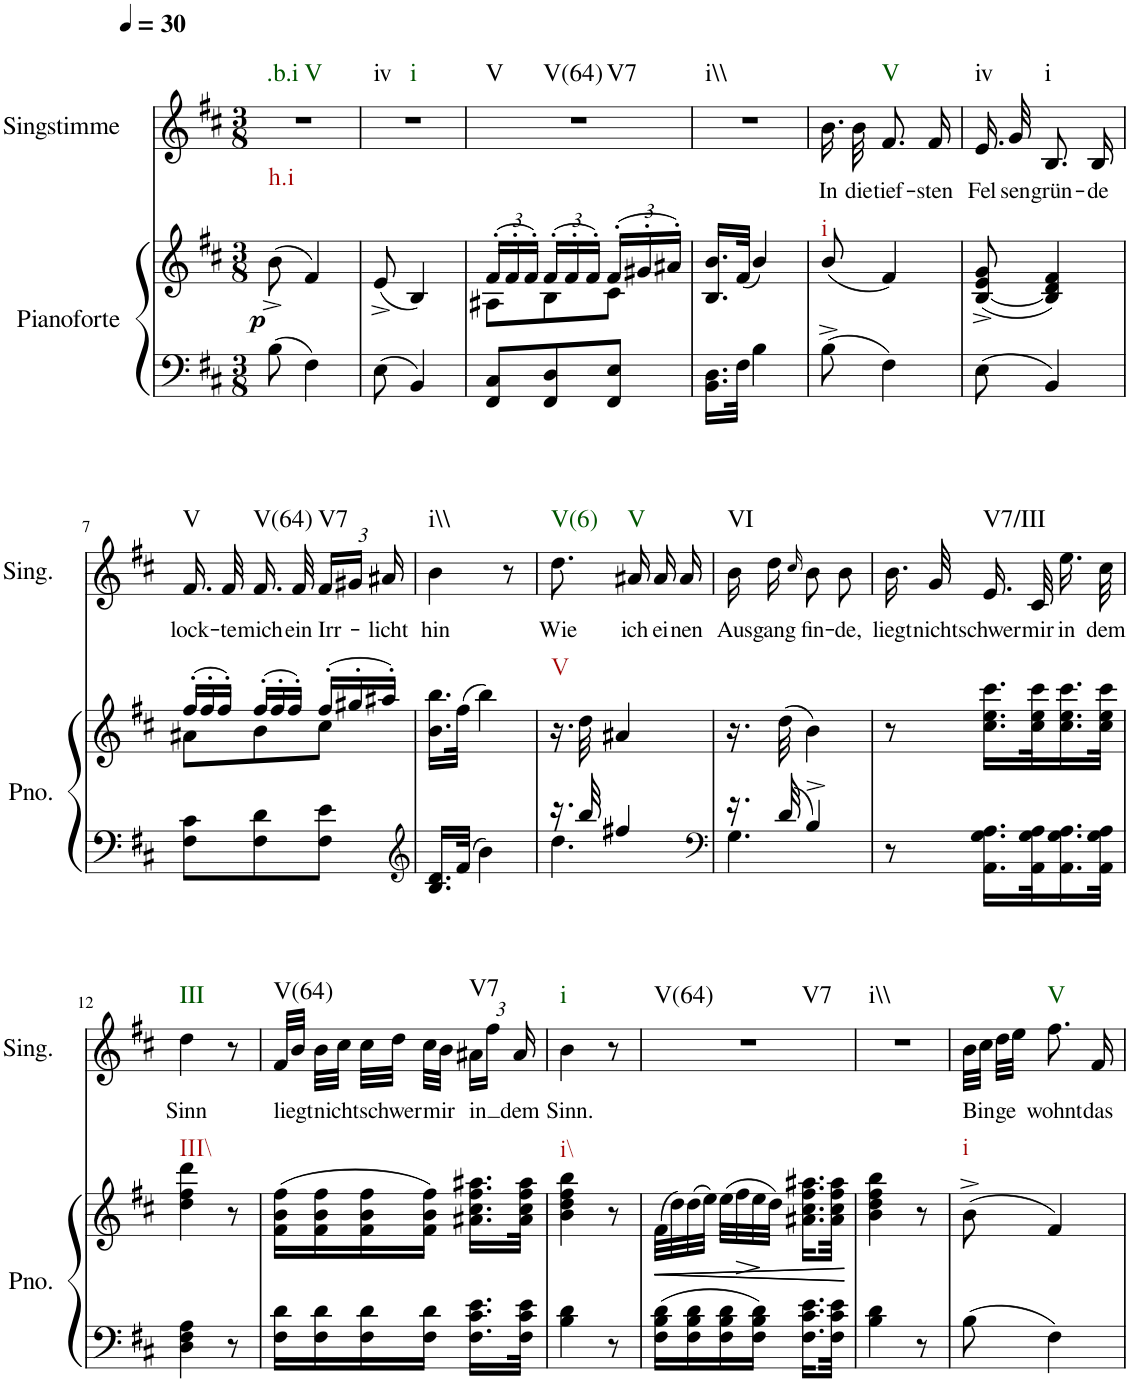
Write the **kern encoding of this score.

**kern	**kern	**dynam	**kern	**text	**harte
*part2	*part2	*part2	*part1	*part1	*part1
*staff3	*staff2	*staff2/3	*staff1	*staff1	*
*I"Pianoforte	*	*	*I"Singstimme	*	*
*I'Pno.	*	*	*I'Sing.	*	*
*clefF4	*clefG2	*	*clefG2	*	*
*k[f#c#]	*k[f#c#]	*	*k[f#c#]	*	*
*M3/8	*M3/8	*	*M3/8	*	*
*MM30	*MM30	*	*MM30	*	*
=1	=1	=1	=1	=1	=1
!	!	!LO:DY:a=2	!	!	!LO:H:n=1:kt=.b.i
!	!	!	!	!	!LO:H:n=2:kt=V
8B\	(8b^<\	p	4.r	.	N N
4F#\	4f#/)	.	.	.	.
=2	=2	=2	=2	=2	=2
!	!	!	!	!	!LO:H:n=1:kt=iv
!	!	!	!	!	!LO:H:n=2:kt=i
8E\	(8e^/	.	4.r	.	N N
4BB/	4B/)	.	.	.	.
=3	=3	=3	=3	=3	=3
*	*Xbrackettup	*	*	*	*
*	*^	*	*	*	*
!	!	!	!	!	!	!LO:H:n=1:kt=V
!	!	!	!	!	!	!LO:H:n=2:kt=V(64)
!	!	!	!	!	!	!LO:H:n=3:kt=V7
8FF#/ 8C#/L	(24f#'/LL	8A#X\L	.	4.r	.	N N N
.	24f#'/	.	.	.	.	.
.	24f#'/JJ)	.	.	.	.	.
8FF#/ 8D/	(24f#'/LL	8B\	.	.	.	.
.	24f#'/	.	.	.	.	.
.	24f#'/JJ)	.	.	.	.	.
8FF#/ 8E/J	(24f#'/LL	8c#\J	.	.	.	.
.	24g#X'/	.	.	.	.	.
.	24a#X'/JJ)	.	.	.	.	.
*	*v	*v	*	*	*	*
=4	=4	=4	=4	=4	=4
!	!	!	!	!	!LO:H:kt=i\\
16.BB\ 16.D\LL	16.B/ 16.b/LL	.	4.r	.	N
32F#\JJk	(32f#/JJk	.	.	.	.
4B\	4b/)	.	.	.	.
=5	=5	=5	=5	=5	=5
!	!	!	!	!LO:LY:b	!
8B^\	(8b/	.	16.b\	In	.
!	!	!	!	!LO:LY:b	!
.	.	.	32b\	die	.
!	!	!	!	!LO:LY:b	!LO:H:kt=V
4F#\	4f#/)	.	8.f#/	tief-	N
!	!	!	!	!LO:LY:b	!
.	.	.	16f#/	-sten	.
=6	=6	=6	=6	=6	=6
!	!	!	!	!LO:LY:b	!LO:H:kt=iv
8E\	([8B/^ 8e/^ 8g/^	.	16.e/	Fel-	N
!	!	!	!	!LO:LY:b	!
.	.	.	32g/	-sen-	.
!	!	!	!	!LO:LY:b	!LO:H:kt=i
4BB/	4B/] 4d/ 4f#/)	.	8.B/	-grün-	N
!	!	!	!	!LO:LY:b	!
.	.	.	16B/	-de	.
!!LO:LB:g=z
=7	=7	=7	=7	=7	=7
*	*Xtuplet	*	*	*	*
*	*^	*	*	*	*
!	!	!	!	!	!LO:LY:b	!LO:H:kt=V
8F#\ 8c#\L	(24ff#'/LL	8a#X\L	.	16.f#/	lock-	N
.	24ff#'/	.	.	.	.	.
.	24ff#'/JJ)	.	.	.	.	.
!	!	!	!	!	!LO:LY:b	!
.	.	.	.	32f#/	-te	.
!	!	!	!	!	!LO:LY:b	!LO:H:kt=V(64)
8F#\ 8d\	(24ff#'/LL	8b\	.	16.f#/	mich	N
.	24ff#'/	.	.	.	.	.
.	24ff#'/JJ)	.	.	.	.	.
!	!	!	!	!	!LO:LY:b	!
.	.	.	.	32f#/	ein	.
*	*	*	*	*Xbrackettup	*	*
!	!	!	!	!	!LO:LY:b	!LO:H:kt=V7
8F#\ 8e\J	(24ff#'/LL	8cc#\J	.	24f#/LL	Irr-	N
.	24gg#X'/	.	.	24g#X/JJ	.	.
!	!	!	!	!	!LO:LY:b	!
.	24aa#X'/JJ)	.	.	24a#X/	-licht	.
*	*v	*v	*	*	*	*
=8	=8	=8	=8	=8	=8
*clefG2	*	*	*	*	*
!	!	!	!	!LO:LY:b	!LO:H:kt=i\\
16.B/ 16.d/LL	16.b\ 16.bb\LL	.	4b\	hin	N
32f#/JJk	(32ff#\JJk	.	.	.	.
4b\	4bb\)	.	.	.	.
.	.	.	8r	.	.
=9	=9	=9	=9	=9	=9
*^	*	*	*	*	*
!	!	!	!	!	!LO:LY:b	!LO:H:kt=V(6)
16.r	4.dd\	16.r	.	8.dd\	Wie	N
32bb/	.	32dd\	.	.	.	.
4ff#X/	.	4a#X/	.	.	.	.
!	!	!	!	!	!LO:LY:b	!LO:H:kt=V
.	.	.	.	16a#X/	ich	N
!	!	!	!	!	!LO:LY:b	!
.	.	.	.	16a#/	ei-	.
!	!	!	!	!	!LO:LY:b	!
.	.	.	.	16a#/	-nen	.
=10	=10	=10	=10	=10	=10	=10
*clefF4	*	*	*	*	*	*
!	!	!	!	!	!LO:LY:b	!LO:H:kt=VI
16.r	4.G\	16.r	.	16b\	Aus-	N
!	!	!	!	!	!LO:LY:b	!
.	.	.	.	16dd\	-gang	.
32d/	.	(32dd\	.	.	.	.
.	.	.	.	16qcc#/	.	.
!	!	!	!	!	!LO:LY:b	!
4B^/	.	4b\)	.	8b\	fin-	.
!	!	!	!	!	!LO:LY:b	!
.	.	.	.	8b\	-de,	.
*v	*v	*	*	*	*	*
=11	=11	=11	=11	=11	=11
!	!	!	!	!LO:LY:b	!
8r	8r	.	16.b\	liegt	.
!	!	!	!	!LO:LY:b	!
.	.	.	32g/	nicht	.
!	!	!	!	!LO:LY:b	!LO:H:kt=V7/III
16.AA\ 16.G\ 16.A\LL	16.cc#\ 16.ee\ 16.ccc#\LL	.	16.e/	schwer	N
!	!	!	!	!LO:LY:b	!
32AA\ 32G\ 32A\K	32cc#\ 32ee\ 32ccc#\K	.	32c#/	mir	.
!	!	!	!	!LO:LY:b	!
16.AA\ 16.G\ 16.A\	16.cc#\ 16.ee\ 16.ccc#\	.	16.ee\	in	.
!	!	!	!	!LO:LY:b	!
32AA\ 32G\ 32A\JJk	32cc#\ 32ee\ 32ccc#\JJk	.	32cc#\	dem	.
!!LO:LB:g=z
=12	=12	=12	=12	=12	=12
!	!	!	!	!LO:LY:b	!LO:H:kt=III
4D\ 4F#\ 4A\	4dd\ 4ff#\ 4ddd\	.	4dd\	Sinn	N
8r	8r	.	8r	.	.
=13	=13	=13	=13	=13	=13
!	!	!	!	!LO:LY:b	!LO:H:kt=V(64)
16F#\ 16d\LL	(16f#\ 16b\ 16ff#\LL	.	32f#/LLL	liegt	N
.	.	.	32b/JJJ	.	.
!	!	!	!	!LO:LY:b	!
16F#\ 16d\	16f#\ 16b\ 16ff#\	.	32b\LLL	nicht	.
.	.	.	32cc#\JJJ	.	.
!	!	!	!	!LO:LY:b	!
16F#\ 16d\	16f#\ 16b\ 16ff#\	.	32cc#\LLL	schwer	.
.	.	.	32dd\JJJ	.	.
!	!	!	!	!LO:LY:b	!
16F#\ 16d\JJ	16f#\ 16b\ 16ff#\JJ)	.	32cc#\LLL	mir	.
.	.	.	32b\JJJ	.	.
!	!	!	!	!LO:LY:b	!LO:H:kt=V7
16.F#\ 16.c#\ 16.e\LL	16.a#X\ 16.cc#\ 16.ff#\ 16.aa#X\LL	.	24a#X\LL	in	N
.	.	.	24ff#\JJ	.	.
!	!	!	!	!LO:LY:b	!
.	.	.	24a#/	dem	.
32F#\ 32c#\ 32e\JJk	32a#\ 32cc#\ 32ff#\ 32aa#\JJk	.	.	.	.
=14	=14	=14	=14	=14	=14
!	!	!	!	!LO:LY:b	!LO:H:kt=i
4B\ 4d\	4b\ 4dd\ 4ff#\ 4bb\	.	4b\	Sinn.	N
8r	8r	.	8r	.	.
=15	=15	=15	=15	=15	=15
!	!	!LO:HP:b	!	!	!LO:H:n=1:kt=V(64)
!	!	!	!	!	!LO:H:n=2:kt=V7
16F#\ 16B\ 16d\LL	(32f#\LLL	<	4.r	.	N N
!	!	!LO:HP:b	!	!	!
.	32dd\)	<	.	.	.
16F#\ 16B\ 16d\	(32dd\	.	.	.	.
.	32ee\JJJ)	.	.	.	.
16F#\ 16B\ 16d\	(32ee\LLL	.	.	.	.
!	!	!LO:HP:b	!	!	!
.	32ff#\	>	.	.	.
16F#\ 16B\ 16d\JJ	32ee\	.	.	.	.
.	32dd\JJJ)	.	.	.	.
16.F#\ 16.c#\ 16.e\LL	16.a#X\ 16.cc#\ 16.ff#\ 16.aa#X\LL	.	.	.	.
32F#\ 32c#\ 32e\JLL	32a#\ 32cc#\ 32ff#\ 32aa#\JLL	.	.	.	.
.	.	[ [ ]	.	.	.
=16	=16	=16	=16	=16	=16
!	!	!	!	!	!LO:H:kt=i\\
4B\ 4d\	4b\ 4dd\ 4ff#\ 4bb\	.	4.r	.	N
8r	8r	.	.	.	.
=17	=17	=17	=17	=17	=17
!	!	!	!	!LO:LY:b	!
8B\	(8b^\	.	32b\LLL	Bin	.
.	.	.	32cc#\JJJ	.	.
!	!	!	!	!LO:LY:b	!
.	.	.	32dd\LLL	ge	.
.	.	.	32ee\JJJ	.	.
!	!	!	!	!LO:LY:b	!LO:H:kt=V
4F#\	4f#/)	.	8.ff#\	wohnt	N
!	!	!	!	!LO:LY:b	!
.	.	.	16f#/	das	.
=	=	=	=	=	=
*-	*-	*-	*-	*-	*-
